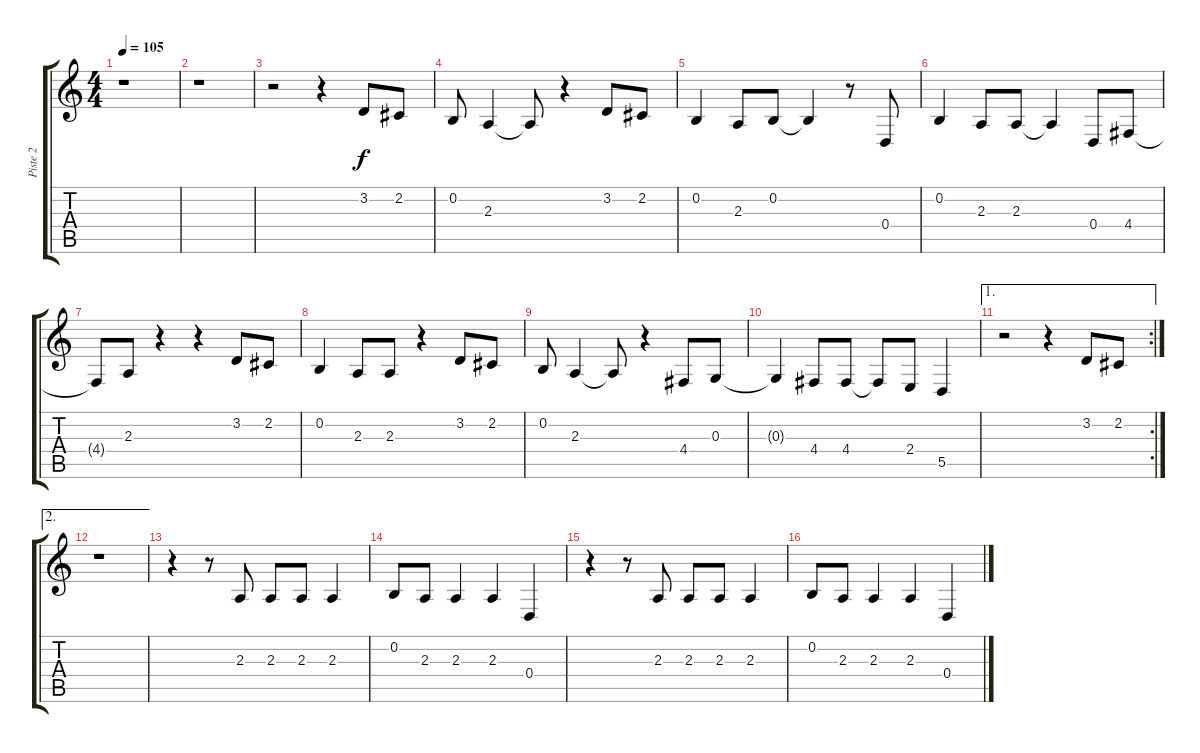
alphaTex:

\track ("Piste 2" "Piste 2") {instrument oboe}
\staff {score tabs}
\tuning (E4 B3 G3 D3 A2 E2) {hide}
\ts (4 4)
\tempo 105
\clef g2
\ks c
r.1{dy f} |
r.1 |
r.2 r.4 3.2.8 2.2.8 |
0.2.8 2.3.4 2.3{t}.8 r.4 3.2.8 2.2.8 |
0.2.4 2.3.8 0.2.8 0.2{t}.4 r.8 0.4.8 |
0.2.4 2.3.8 2.3.8 2.3{t}.4 0.4.8 4.4.8 |
4.4{t}.8 2.3.8 r.4 r.4 3.2.8 2.2.8 |
0.2.4 2.3.8 2.3.8 r.4 3.2.8 2.2.8 |
0.2.8 2.3.4 2.3{t}.8 r.4 4.4.8 0.3.8 |
0.3{t}.4 4.4.8 4.4.8 4.4{t}.8 2.4.8 5.5.4 |
\ae 1
\rc 2
r.2 r.4 3.2.8 2.2.8 |
\ae 2
r.1 |
r.4 r.8 2.3.8 2.3.8 2.3.8 2.3.4 |
0.2.8 2.3.8 2.3.4 2.3.4 0.4.4 |
r.4 r.8 2.3.8 2.3.8 2.3.8 2.3.4 |
0.2.8 2.3.8 2.3.4 2.3.4 0.4.4
